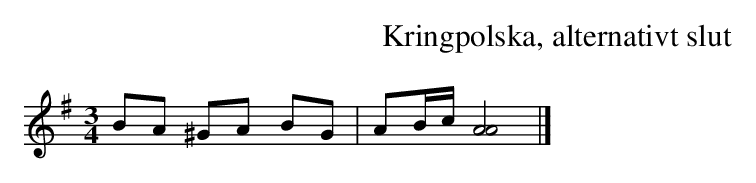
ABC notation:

X:1
T: Kringpolska, alternativt slut
M: 3/4
L: 1/8
K: Ador
BA ^GA BG | AB/c/ [A4A4] |]
